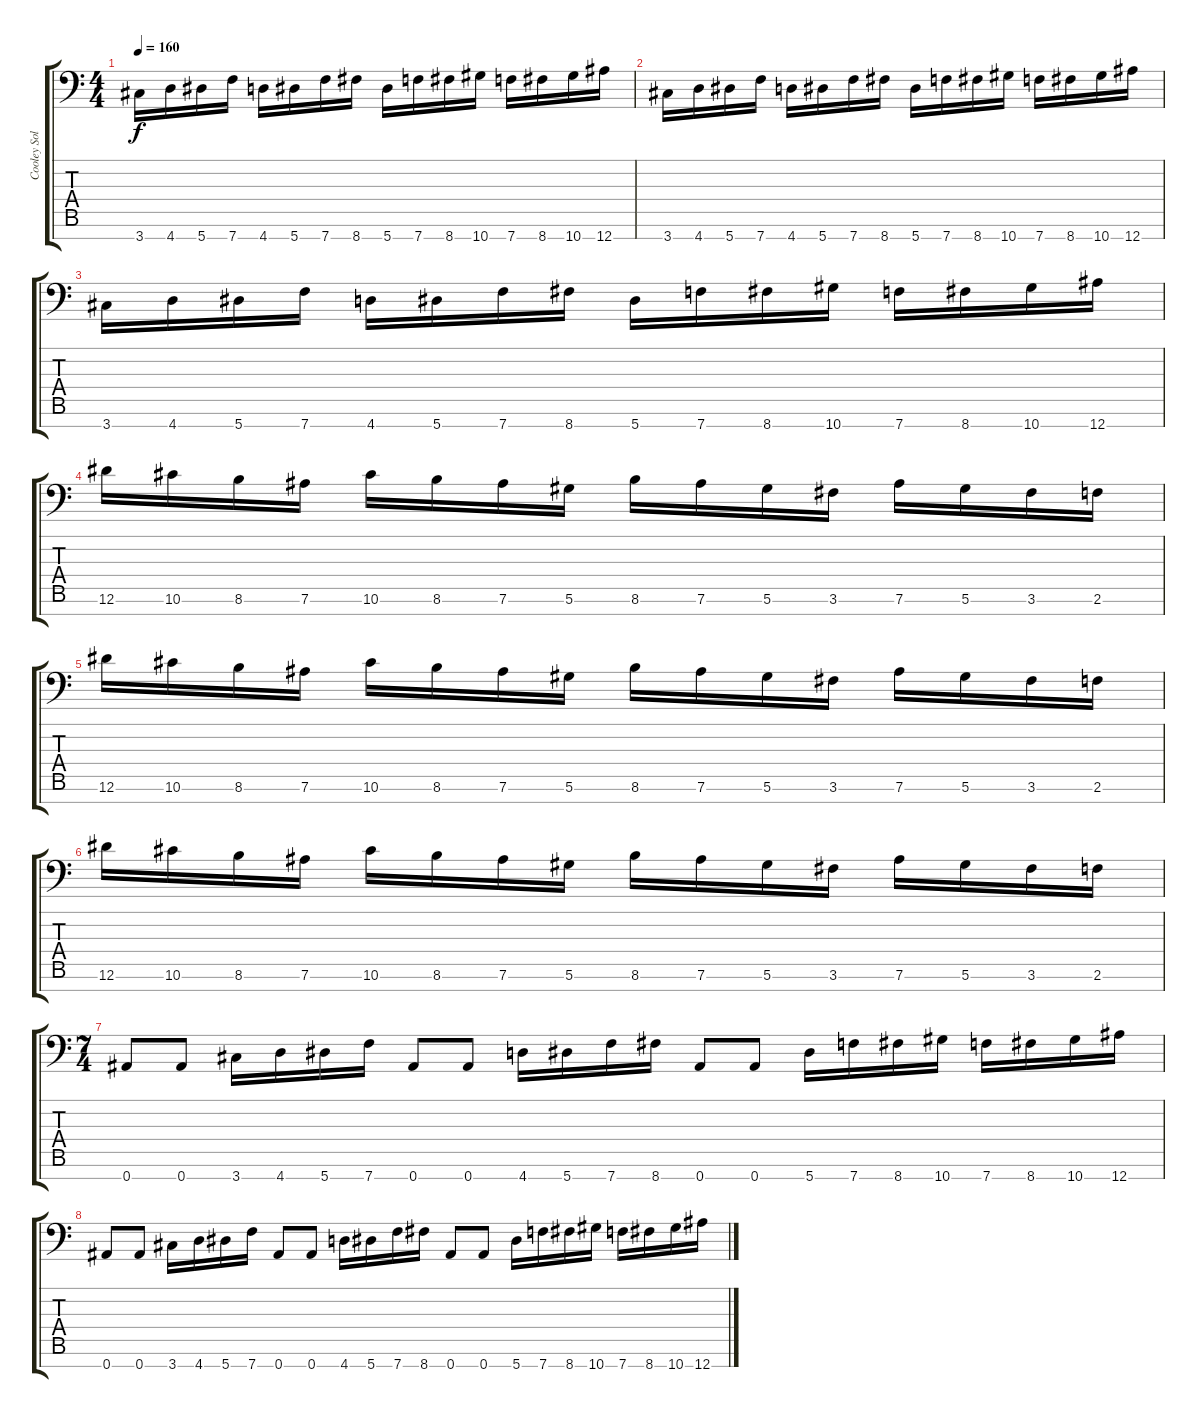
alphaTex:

\track ("Cooley Solo" "Cooley Sol") {instrument overdrivenguitar}
\staff {score tabs}
\tuning (Eb4 Bb3 Gb3 Db3 Ab2 Eb2 Bb1) {hide}
\ts (4 4)
\tempo 160
\clef f4
\ks c
3.7.16{dy f} 4.7.16 5.7.16 7.7.16 4.7.16 5.7.16 7.7.16 8.7.16 5.7.16 7.7.16 8.7.16 10.7.16 7.7.16 8.7.16 10.7.16 12.7.16 |
3.7.16 4.7.16 5.7.16 7.7.16 4.7.16 5.7.16 7.7.16 8.7.16 5.7.16 7.7.16 8.7.16 10.7.16 7.7.16 8.7.16 10.7.16 12.7.16 |
3.7.16 4.7.16 5.7.16 7.7.16 4.7.16 5.7.16 7.7.16 8.7.16 5.7.16 7.7.16 8.7.16 10.7.16 7.7.16 8.7.16 10.7.16 12.7.16 |
12.6.16 10.6.16 8.6.16 7.6.16 10.6.16 8.6.16 7.6.16 5.6.16 8.6.16 7.6.16 5.6.16 3.6.16 7.6.16 5.6.16 3.6.16 2.6.16 |
12.6.16 10.6.16 8.6.16 7.6.16 10.6.16 8.6.16 7.6.16 5.6.16 8.6.16 7.6.16 5.6.16 3.6.16 7.6.16 5.6.16 3.6.16 2.6.16 |
12.6.16 10.6.16 8.6.16 7.6.16 10.6.16 8.6.16 7.6.16 5.6.16 8.6.16 7.6.16 5.6.16 3.6.16 7.6.16 5.6.16 3.6.16 2.6.16 |
\ts (7 4)
0.7.8 0.7.8 3.7.16 4.7.16 5.7.16 7.7.16 0.7.8 0.7.8 4.7.16 5.7.16 7.7.16 8.7.16 0.7.8 0.7.8 5.7.16 7.7.16 8.7.16 10.7.16 7.7.16 8.7.16 10.7.16 12.7.16 |
0.7.8 0.7.8 3.7.16 4.7.16 5.7.16 7.7.16 0.7.8 0.7.8 4.7.16 5.7.16 7.7.16 8.7.16 0.7.8 0.7.8 5.7.16 7.7.16 8.7.16 10.7.16 7.7.16 8.7.16 10.7.16 12.7.16
